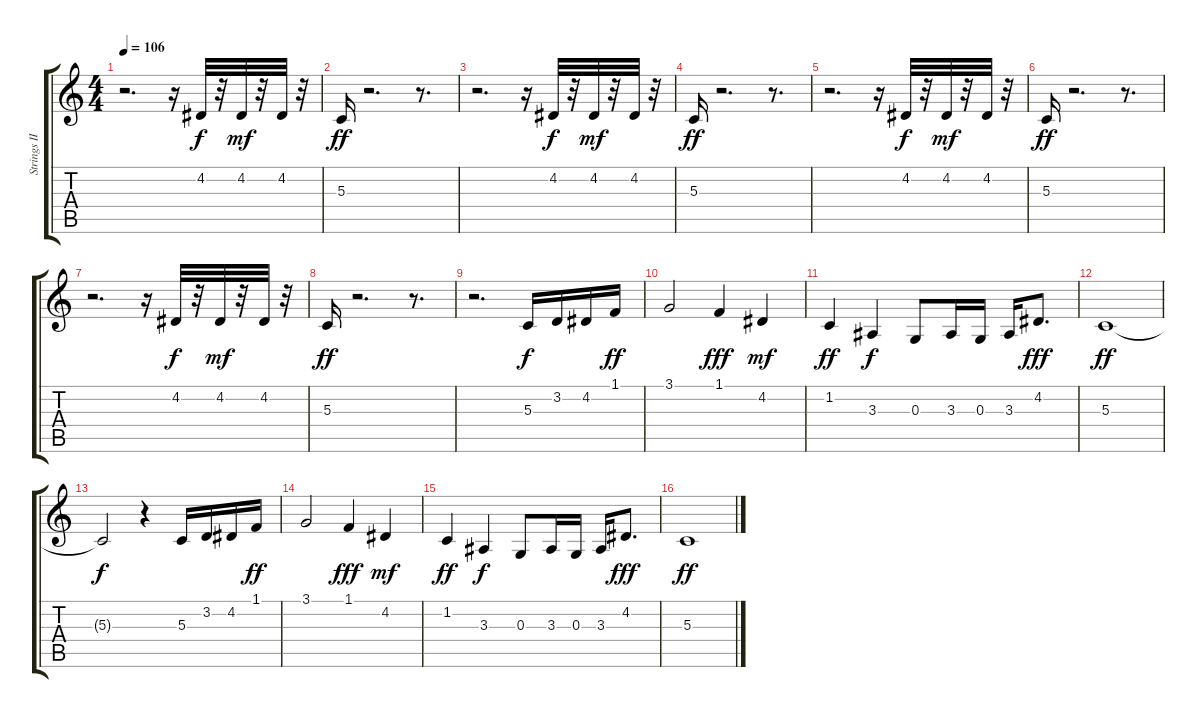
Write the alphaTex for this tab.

\track ("Strings II" "Strings II") {instrument stringensemble1}
\staff {score tabs}
\tuning (E4 B3 G3 D3 A2 E2) {hide}
\ts (4 4)
\tempo 106
\clef g2
\ks c
r.2{d dy ff} r.16 4.2.32{dy f} r.32 4.2.32{dy mf} r.32 4.2.32 r.32 |
5.3.16{dy ff} r.2{d} r.8{d} |
r.2{d} r.16 4.2.32{dy f} r.32 4.2.32{dy mf} r.32 4.2.32 r.32 |
5.3.16{dy ff} r.2{d} r.8{d} |
r.2{d} r.16 4.2.32{dy f} r.32 4.2.32{dy mf} r.32 4.2.32 r.32 |
5.3.16{dy ff} r.2{d} r.8{d} |
r.2{d} r.16 4.2.32{dy f} r.32 4.2.32{dy mf} r.32 4.2.32 r.32 |
5.3.16{dy ff} r.2{d} r.8{d} |
r.2{d} 5.3.16{dy f} 3.2.16 4.2.16 1.1.16{dy ff} |
3.1.2 1.1.4{dy fff} 4.2.4{dy mf} |
1.2.4{dy ff} 3.3.4{dy f} 0.3.8 3.3.16 0.3.16 3.3.16 4.2.8{d dy fff} |
5.3.1{dy ff} |
5.3{t}.2{dy f} r.4 5.3.16 3.2.16 4.2.16 1.1.16{dy ff} |
3.1.2 1.1.4{dy fff} 4.2.4{dy mf} |
1.2.4{dy ff} 3.3.4{dy f} 0.3.8 3.3.16 0.3.16 3.3.16 4.2.8{d dy fff} |
5.3.1{dy ff}
